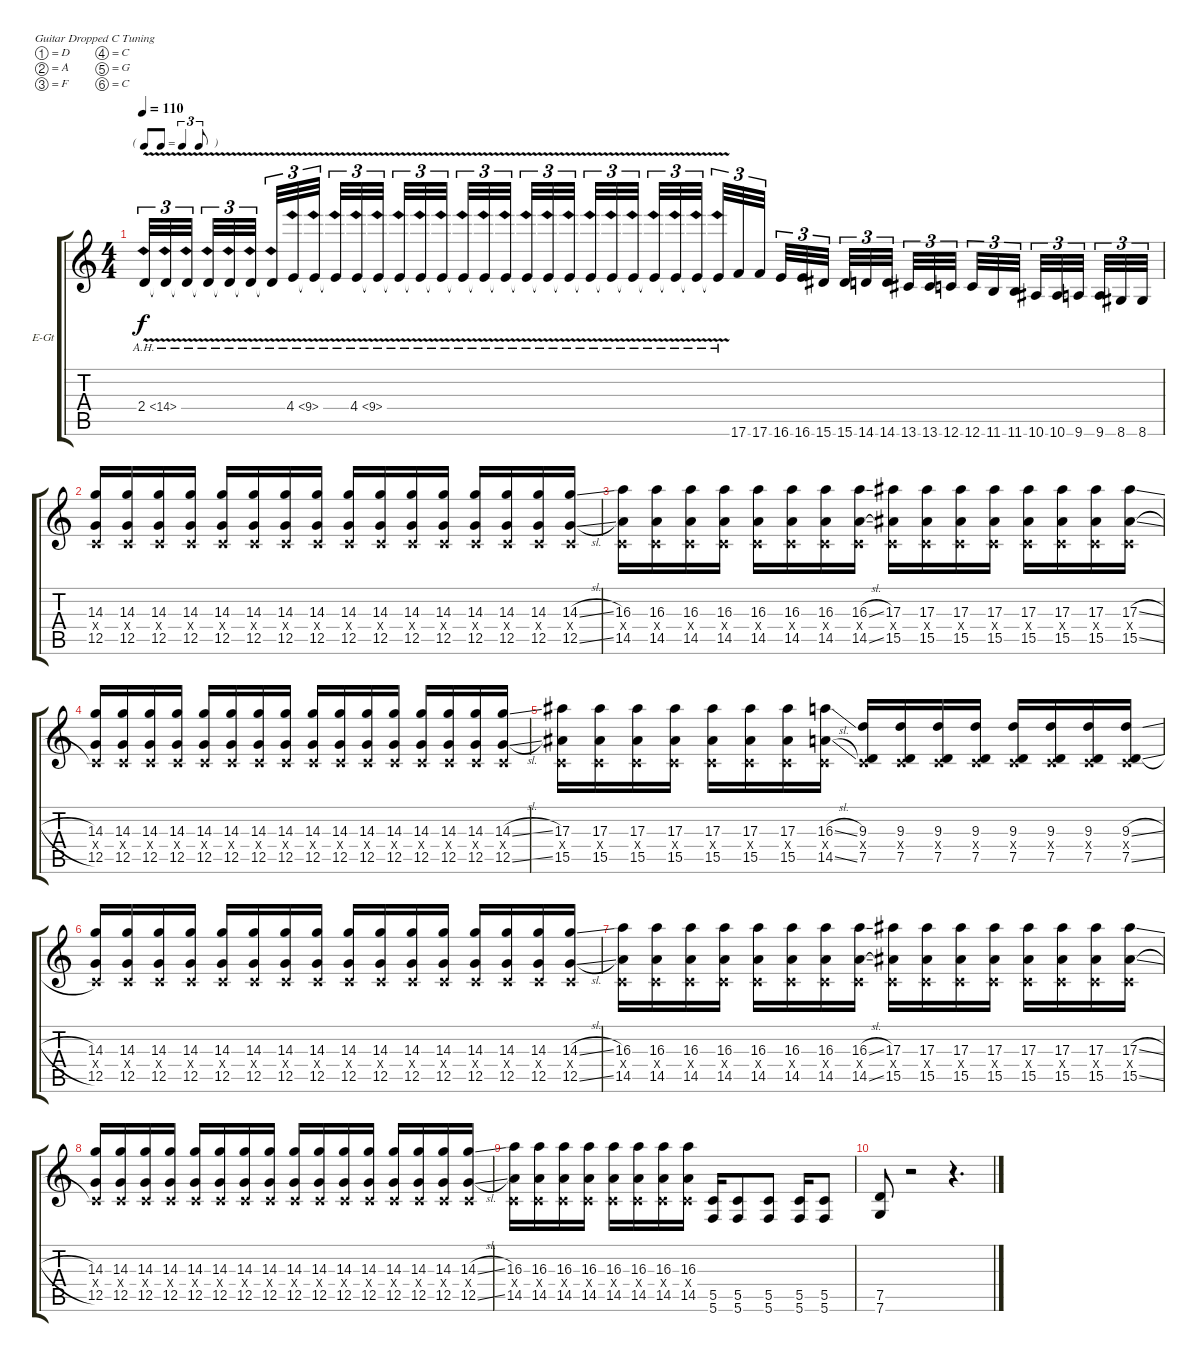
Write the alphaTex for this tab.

\bracketExtendMode groupsimilarinstruments
\firstSystemTrackNameOrientation horizontal
\otherSystemsTrackNameOrientation horizontal
\track ("Track 2" "E-Gt") {instrument distortionguitar}
\staff {score tabs}
\tuning (D4 A3 F3 C3 G2 C2)
\ts (4 4)
\tf triplet8th
\tempo 110
\clef g2
\ks c
2.4{ah 12 v t}.32{tu (3 2) dy f} 2.4{ah 12 v t}.32{tu (3 2)} 2.4{ah 12 v t}.32{tu (3 2)} 2.4{ah 12 v t}.32{tu (3 2)} 2.4{ah 12 v t}.32{tu (3 2)} 2.4{ah 12 v t}.32{tu (3 2)} 2.4{ah 12 v t}.32{tu (3 2)} 4.4{ah 5 v}.32{tu (3 2)} 4.4{ah 5 v t}.32{tu (3 2)} 4.4{ah 5 v t}.32{tu (3 2)} 4.4{ah 5 v}.32{tu (3 2)} 4.4{ah 5 v t}.32{tu (3 2)} 4.4{ah 5 v t}.32{tu (3 2)} 4.4{ah 5 v t}.32{tu (3 2)} 4.4{ah 5 v t}.32{tu (3 2)} 4.4{ah 5 v t}.32{tu (3 2)} 4.4{ah 5 v t}.32{tu (3 2)} 4.4{ah 5 v t}.32{tu (3 2)} 4.4{ah 5 v t}.32{tu (3 2)} 4.4{ah 5 v t}.32{tu (3 2)} 4.4{ah 5 v t}.32{tu (3 2)} 4.4{ah 5 v t}.32{tu (3 2)} 4.4{ah 5 v t}.32{tu (3 2)} 4.4{ah 5 v t}.32{tu (3 2)} 4.4{ah 5 v t}.32{tu (3 2)} 4.4{ah 5 v t}.32{tu (3 2)} 4.4{ah 5 v t}.32{tu (3 2)} 4.4{ah 5 v t}.32{tu (3 2)} 17.6.32{tu (3 2)} 17.6.32{tu (3 2)} 16.6.32{tu (3 2)} 16.6.32{tu (3 2)} 15.6.32{tu (3 2)} 15.6.32{tu (3 2)} 14.6.32{tu (3 2)} 14.6.32{tu (3 2)} 13.6.32{tu (3 2)} 13.6.32{tu (3 2)} 12.6.32{tu (3 2)} 12.6.32{tu (3 2)} 11.6.32{tu (3 2)} 11.6.32{tu (3 2)} 10.6.32{tu (3 2)} 10.6.32{tu (3 2)} 9.6.32{tu (3 2)} 9.6.32{tu (3 2)} 8.6.32{tu (3 2)} 8.6.32{tu (3 2)} |
(14.3 0.4{x} 12.5).16 (14.3 0.4{x} 12.5).16 (14.3 0.4{x} 12.5).16 (14.3 0.4{x} 12.5).16 (14.3 0.4{x} 12.5).16 (14.3 0.4{x} 12.5).16 (14.3 0.4{x} 12.5).16 (14.3 0.4{x} 12.5).16 (14.3 0.4{x} 12.5).16 (14.3 0.4{x} 12.5).16 (14.3 0.4{x} 12.5).16 (14.3 0.4{x} 12.5).16 (14.3 0.4{x} 12.5).16 (14.3 0.4{x} 12.5).16 (14.3 0.4{x} 12.5).16 (14.3{sl} 0.4{x} 12.5{sl}).16 |
(16.3 0.4{x} 14.5).16 (16.3 0.4{x} 14.5).16 (16.3 0.4{x} 14.5).16 (16.3 0.4{x} 14.5).16 (16.3 0.4{x} 14.5).16 (16.3 0.4{x} 14.5).16 (16.3 0.4{x} 14.5).16 (16.3{sl} 0.4{x} 14.5{sl}).16 (17.3 0.4{x} 15.5).16 (17.3 0.4{x} 15.5).16 (17.3 0.4{x} 15.5).16 (17.3 0.4{x} 15.5).16 (17.3 0.4{x} 15.5).16 (17.3 0.4{x} 15.5).16 (17.3 0.4{x} 15.5).16 (17.3{sl} 0.4{x} 15.5{sl}).16 |
(14.3 0.4{x} 12.5).16 (14.3 0.4{x} 12.5).16 (14.3 0.4{x} 12.5).16 (14.3 0.4{x} 12.5).16 (14.3 0.4{x} 12.5).16 (14.3 0.4{x} 12.5).16 (14.3 0.4{x} 12.5).16 (14.3 0.4{x} 12.5).16 (14.3 0.4{x} 12.5).16 (14.3 0.4{x} 12.5).16 (14.3 0.4{x} 12.5).16 (14.3 0.4{x} 12.5).16 (14.3 0.4{x} 12.5).16 (14.3 0.4{x} 12.5).16 (14.3 0.4{x} 12.5).16 (14.3{sl} 0.4{x} 12.5{sl}).16 |
(17.3 0.4{x} 15.5).16 (17.3 0.4{x} 15.5).16 (17.3 0.4{x} 15.5).16 (17.3 0.4{x} 15.5).16 (17.3 0.4{x} 15.5).16 (17.3 0.4{x} 15.5).16 (17.3 0.4{x} 15.5).16 (16.3{sl} 0.4{x} 14.5{sl}).16 (9.3 0.4{x} 7.5).16 (9.3 0.4{x} 7.5).16 (9.3 0.4{x} 7.5).16 (9.3 0.4{x} 7.5).16 (9.3 0.4{x} 7.5).16 (9.3 0.4{x} 7.5).16 (9.3 0.4{x} 7.5).16 (9.3{sl} 0.4{x} 7.5{sl}).16 |
(14.3 0.4{x} 12.5).16 (14.3 0.4{x} 12.5).16 (14.3 0.4{x} 12.5).16 (14.3 0.4{x} 12.5).16 (14.3 0.4{x} 12.5).16 (14.3 0.4{x} 12.5).16 (14.3 0.4{x} 12.5).16 (14.3 0.4{x} 12.5).16 (14.3 0.4{x} 12.5).16 (14.3 0.4{x} 12.5).16 (14.3 0.4{x} 12.5).16 (14.3 0.4{x} 12.5).16 (14.3 0.4{x} 12.5).16 (14.3 0.4{x} 12.5).16 (14.3 0.4{x} 12.5).16 (14.3{sl} 0.4{x} 12.5{sl}).16 |
(16.3 0.4{x} 14.5).16 (16.3 0.4{x} 14.5).16 (16.3 0.4{x} 14.5).16 (16.3 0.4{x} 14.5).16 (16.3 0.4{x} 14.5).16 (16.3 0.4{x} 14.5).16 (16.3 0.4{x} 14.5).16 (16.3{sl} 0.4{x} 14.5{sl}).16 (17.3 0.4{x} 15.5).16 (17.3 0.4{x} 15.5).16 (17.3 0.4{x} 15.5).16 (17.3 0.4{x} 15.5).16 (17.3 0.4{x} 15.5).16 (17.3 0.4{x} 15.5).16 (17.3 0.4{x} 15.5).16 (17.3{sl} 0.4{x} 15.5{sl}).16 |
(14.3 0.4{x} 12.5).16 (14.3 0.4{x} 12.5).16 (14.3 0.4{x} 12.5).16 (14.3 0.4{x} 12.5).16 (14.3 0.4{x} 12.5).16 (14.3 0.4{x} 12.5).16 (14.3 0.4{x} 12.5).16 (14.3 0.4{x} 12.5).16 (14.3 0.4{x} 12.5).16 (14.3 0.4{x} 12.5).16 (14.3 0.4{x} 12.5).16 (14.3 0.4{x} 12.5).16 (14.3 0.4{x} 12.5).16 (14.3 0.4{x} 12.5).16 (14.3 0.4{x} 12.5).16 (14.3{sl} 0.4{x} 12.5{sl}).16 |
(16.3 0.4{x} 14.5).16 (16.3 0.4{x} 14.5).16 (16.3 0.4{x} 14.5).16 (16.3 0.4{x} 14.5).16 (16.3 0.4{x} 14.5).16 (16.3 0.4{x} 14.5).16 (16.3 0.4{x} 14.5).16 (16.3 0.4{x} 14.5).16 (5.5 5.6).16 (5.5 5.6).8 (5.5 5.6).8 (5.5 5.6).16 (5.5 5.6).8 |
(7.5 7.6).8 r.2 r.4{d}
